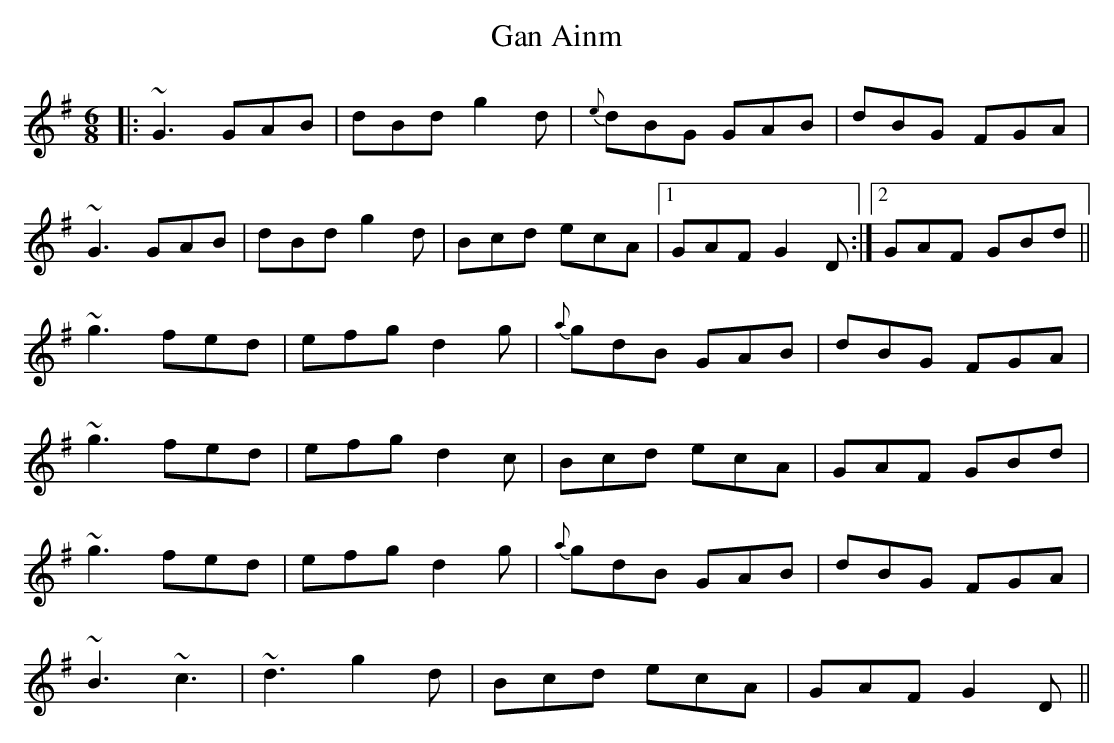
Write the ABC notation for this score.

X:1
T:Gan Ainm
M:6/8
L:1/8
K:G
|:~G3 GAB|dBd g2d|{e}dBG GAB|dBG FGA|!
~G3 GAB|dBd g2d|Bcd ecA|1 GAF G2D:|2 GAF GBd||!
~g3 fed|efg d2g|{a}gdB GAB|dBG FGA|!
~g3 fed|efg d2c|Bcd ecA|GAF GBd|!
~g3 fed|efg d2g|{a}gdB GAB|dBG FGA|!
~B3 ~c3|~d3 g2d|Bcd ecA|GAF G2D||!
